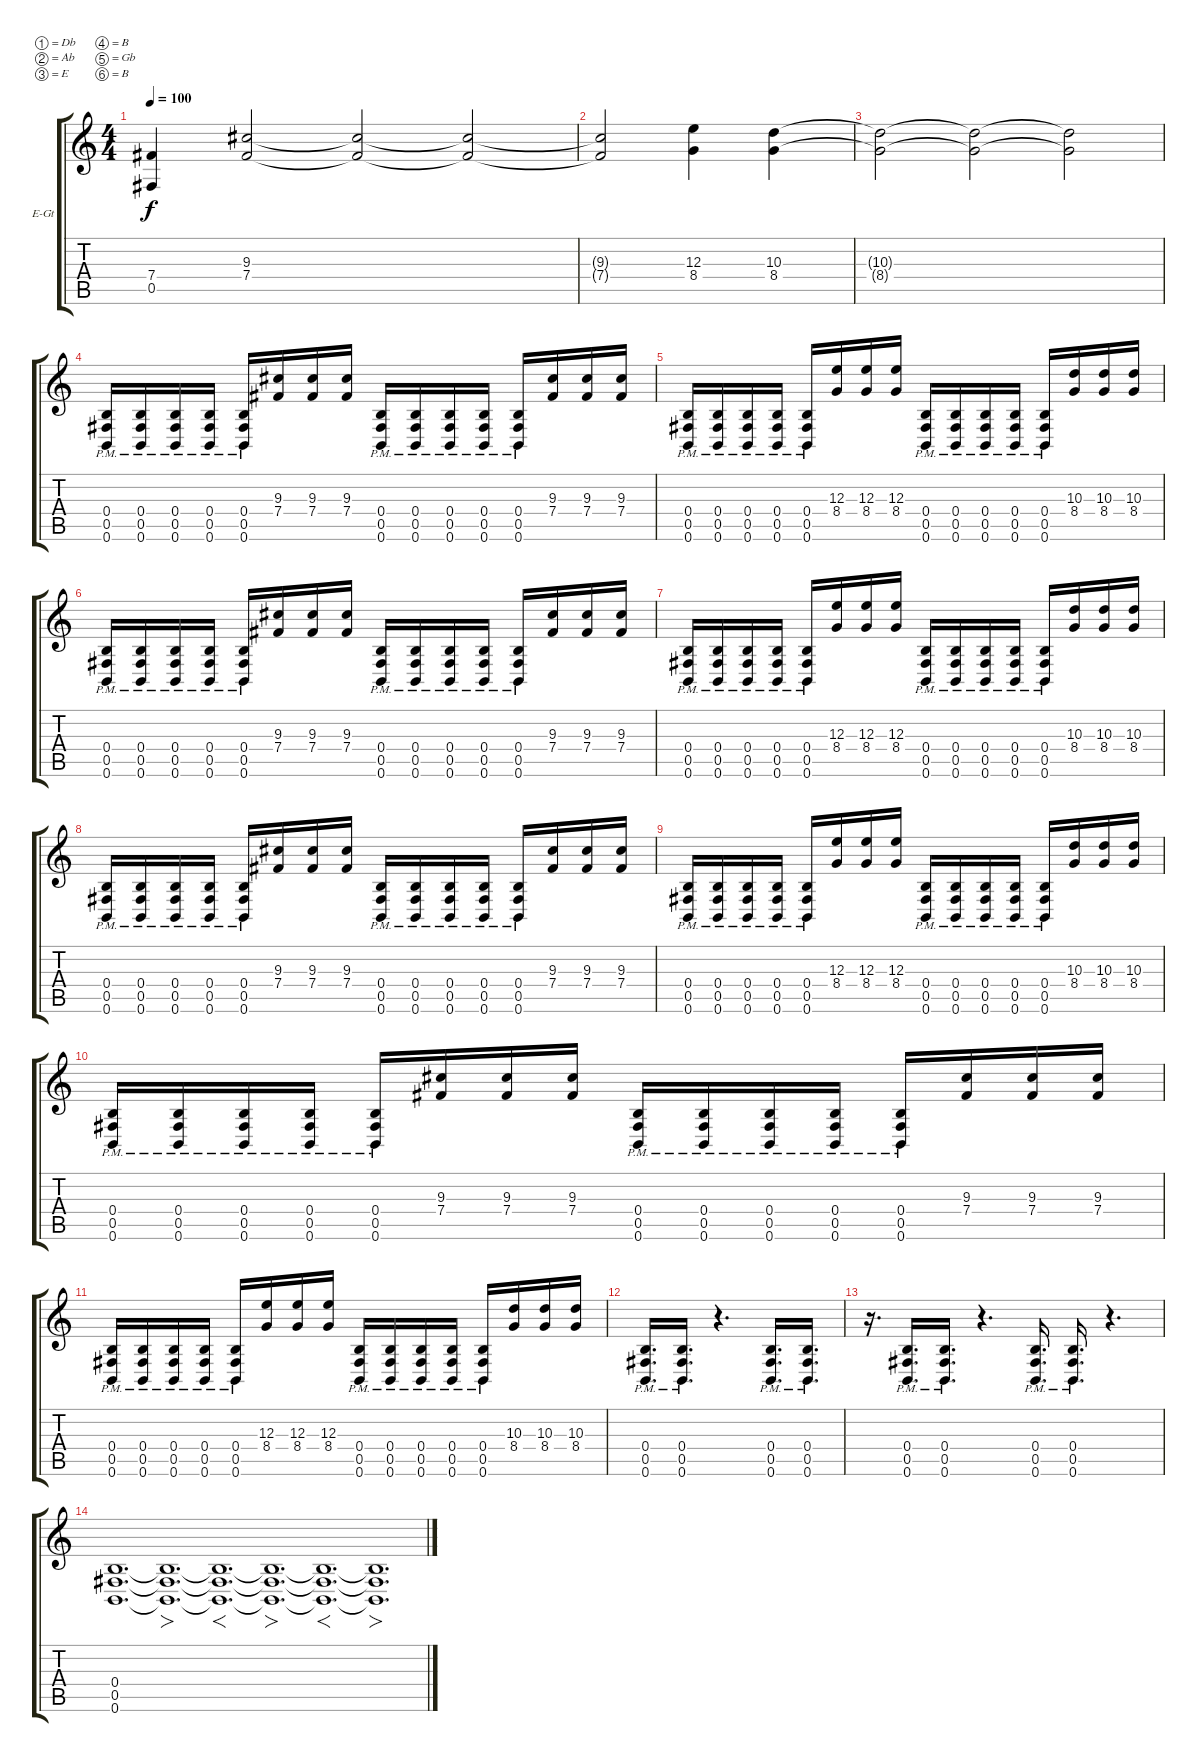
\bracketExtendMode groupsimilarinstruments
\firstSystemTrackNameOrientation horizontal
\otherSystemsTrackNameOrientation horizontal
\track ("Гитара" "E-Gt") {instrument distortionguitar}
\staff {score tabs}
\tuning (Db4 Ab3 E3 B2 Gb2 B1)
\ts (4 4)
\tempo 100
\clef g2
\ks c
(7.4 0.5).4{dy f} (7.4 9.3).2 (7.4{t} 9.3{t}).2 (7.4{t} 9.3{t}).2 |
(7.4{t} 9.3{t}).2 (8.4 12.3).4 (8.4 10.3).4 |
(8.4{t} 10.3{t}).2 (8.4{t} 10.3{t}).2 (8.4{t} 10.3{t}).2 |
\scale
0.502205 (0.6{pm} 0.5{pm} 0.4{pm}).16 (0.6{pm} 0.5{pm} 0.4{pm}).16 (0.6{pm} 0.5{pm} 0.4{pm}).16 (0.4{pm} 0.5{pm} 0.6{pm}).16 (0.6{pm} 0.5{pm} 0.4{pm}).16 (7.4 9.3).16 (7.4 9.3).16 (7.4 9.3).16 (0.6{pm} 0.5{pm} 0.4{pm}).16 (0.6{pm} 0.5{pm} 0.4{pm}).16 (0.6{pm} 0.5{pm} 0.4{pm}).16 (0.4{pm} 0.5{pm} 0.6{pm}).16 (0.6{pm} 0.5{pm} 0.4{pm}).16 (7.4 9.3).16 (7.4 9.3).16 (7.4 9.3).16 |
\scale
0.498739 (0.6{pm} 0.5{pm} 0.4{pm}).16 (0.6{pm} 0.5{pm} 0.4{pm}).16 (0.6{pm} 0.5{pm} 0.4{pm}).16 (0.4{pm} 0.5{pm} 0.6{pm}).16 (0.6{pm} 0.5{pm} 0.4{pm}).16 (8.4 12.3).16 (8.4 12.3).16 (8.4 12.3).16 (0.6{pm} 0.5{pm} 0.4{pm}).16 (0.6{pm} 0.5{pm} 0.4{pm}).16 (0.6{pm} 0.5{pm} 0.4{pm}).16 (0.4{pm} 0.5{pm} 0.6{pm}).16 (0.6{pm} 0.5{pm} 0.4{pm}).16 (8.4 10.3).16 (10.3 8.4).16 (10.3 8.4).16 |
\scale
0.499518 (0.6{pm} 0.5{pm} 0.4{pm}).16 (0.6{pm} 0.5{pm} 0.4{pm}).16 (0.6{pm} 0.5{pm} 0.4{pm}).16 (0.4{pm} 0.5{pm} 0.6{pm}).16 (0.6{pm} 0.5{pm} 0.4{pm}).16 (7.4 9.3).16 (7.4 9.3).16 (7.4 9.3).16 (0.6{pm} 0.5{pm} 0.4{pm}).16 (0.6{pm} 0.5{pm} 0.4{pm}).16 (0.6{pm} 0.5{pm} 0.4{pm}).16 (0.4{pm} 0.5{pm} 0.6{pm}).16 (0.6{pm} 0.5{pm} 0.4{pm}).16 (7.4 9.3).16 (7.4 9.3).16 (7.4 9.3).16 |
\scale
0.50613 (0.6{pm} 0.5{pm} 0.4{pm}).16 (0.6{pm} 0.5{pm} 0.4{pm}).16 (0.6{pm} 0.5{pm} 0.4{pm}).16 (0.4{pm} 0.5{pm} 0.6{pm}).16 (0.6{pm} 0.5{pm} 0.4{pm}).16 (8.4 12.3).16 (8.4 12.3).16 (8.4 12.3).16 (0.6{pm} 0.5{pm} 0.4{pm}).16 (0.6{pm} 0.5{pm} 0.4{pm}).16 (0.6{pm} 0.5{pm} 0.4{pm}).16 (0.4{pm} 0.5{pm} 0.6{pm}).16 (0.6{pm} 0.5{pm} 0.4{pm}).16 (8.4 10.3).16 (10.3 8.4).16 (10.3 8.4).16 |
\scale
0.498032 (0.6{pm} 0.5{pm} 0.4{pm}).16 (0.6{pm} 0.5{pm} 0.4{pm}).16 (0.6{pm} 0.5{pm} 0.4{pm}).16 (0.4{pm} 0.5{pm} 0.6{pm}).16 (0.6{pm} 0.5{pm} 0.4{pm}).16 (7.4 9.3).16 (7.4 9.3).16 (7.4 9.3).16 (0.6{pm} 0.5{pm} 0.4{pm}).16 (0.6{pm} 0.5{pm} 0.4{pm}).16 (0.6{pm} 0.5{pm} 0.4{pm}).16 (0.4{pm} 0.5{pm} 0.6{pm}).16 (0.6{pm} 0.5{pm} 0.4{pm}).16 (7.4 9.3).16 (7.4 9.3).16 (7.4 9.3).16 |
\scale
0.504682 (0.6{pm} 0.5{pm} 0.4{pm}).16 (0.6{pm} 0.5{pm} 0.4{pm}).16 (0.6{pm} 0.5{pm} 0.4{pm}).16 (0.4{pm} 0.5{pm} 0.6{pm}).16 (0.6{pm} 0.5{pm} 0.4{pm}).16 (8.4 12.3).16 (8.4 12.3).16 (8.4 12.3).16 (0.6{pm} 0.5{pm} 0.4{pm}).16 (0.6{pm} 0.5{pm} 0.4{pm}).16 (0.6{pm} 0.5{pm} 0.4{pm}).16 (0.4{pm} 0.5{pm} 0.6{pm}).16 (0.6{pm} 0.5{pm} 0.4{pm}).16 (8.4 10.3).16 (10.3 8.4).16 (10.3 8.4).16 |
\scale
0.499518 (0.6{pm} 0.5{pm} 0.4{pm}).16 (0.6{pm} 0.5{pm} 0.4{pm}).16 (0.6{pm} 0.5{pm} 0.4{pm}).16 (0.4{pm} 0.5{pm} 0.6{pm}).16 (0.6{pm} 0.5{pm} 0.4{pm}).16 (7.4 9.3).16 (7.4 9.3).16 (7.4 9.3).16 (0.6{pm} 0.5{pm} 0.4{pm}).16 (0.6{pm} 0.5{pm} 0.4{pm}).16 (0.6{pm} 0.5{pm} 0.4{pm}).16 (0.4{pm} 0.5{pm} 0.6{pm}).16 (0.6{pm} 0.5{pm} 0.4{pm}).16 (7.4 9.3).16 (7.4 9.3).16 (7.4 9.3).16 |
\scale
0.50613 (0.6{pm} 0.5{pm} 0.4{pm}).16 (0.6{pm} 0.5{pm} 0.4{pm}).16 (0.6{pm} 0.5{pm} 0.4{pm}).16 (0.4{pm} 0.5{pm} 0.6{pm}).16 (0.6{pm} 0.5{pm} 0.4{pm}).16 (8.4 12.3).16 (8.4 12.3).16 (8.4 12.3).16 (0.6{pm} 0.5{pm} 0.4{pm}).16 (0.6{pm} 0.5{pm} 0.4{pm}).16 (0.6{pm} 0.5{pm} 0.4{pm}).16 (0.4{pm} 0.5{pm} 0.6{pm}).16 (0.6{pm} 0.5{pm} 0.4{pm}).16 (8.4 10.3).16 (10.3 8.4).16 (10.3 8.4).16 |
\scale
0.49789 (0.6{pm} 0.5{pm} 0.4{pm}).16{d} (0.6{pm} 0.5{pm} 0.4{pm}).16{d} r.4{d} (0.6{pm} 0.5{pm} 0.4{pm}).16{d} (0.6{pm} 0.5{pm} 0.4{pm}).16{d} |
\scale
0.50437 r.16{d} (0.6{pm} 0.5{pm} 0.4{pm}).16{d} (0.6{pm} 0.5{pm} 0.4{pm}).16{d} r.4{d} (0.4{pm} 0.5{pm} 0.6{pm}).16{d} (0.6{pm} 0.5{pm} 0.4{pm}).16{d} r.4{d} |
(0.6 0.5 0.4).1{d} (0.6{t} 0.5{t} 0.4{t}).1{fo d} (0.6{t} 0.5{t} 0.4{t}).1{f d} (0.5{t} 0.4{t} 0.6{t}).1{fo d} (0.6{t} 0.5{t} 0.4{t}).1{f d} (0.6{t} 0.5{t} 0.4{t}).1{fo d}
